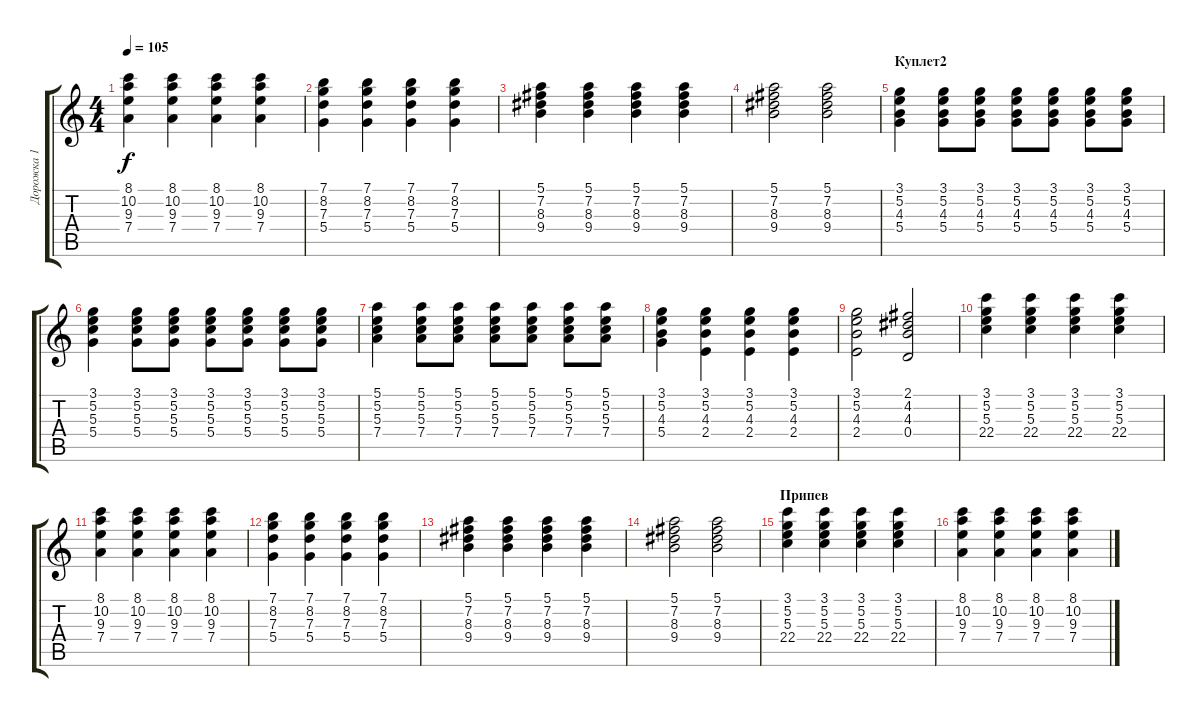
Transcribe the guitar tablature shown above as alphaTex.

\track ("Дорожка 1" "Дорожка 1") {instrument acousticguitarnylon}
\staff {score tabs}
\tuning (E4 B3 G3 D3 A2 E2) {hide}
\ts (4 4)
\tempo 105
\clef g2
\ks c
(8.1 10.2 9.3 7.4).4{dy f} (8.1 10.2 9.3 7.4).4 (8.1 10.2 9.3 7.4).4 (8.1 10.2 9.3 7.4).4 |
(7.1 8.2 7.3 5.4).4 (7.1 8.2 7.3 5.4).4 (7.1 8.2 7.3 5.4).4 (7.1 8.2 7.3 5.4).4 |
(5.1 7.2 8.3 9.4).4 (5.1 7.2 8.3 9.4).4 (5.1 7.2 8.3 9.4).4 (5.1 7.2 8.3 9.4).4 |
(5.1 7.2 8.3 9.4).2 (5.1 7.2 8.3 9.4).2 |
\section ("" "Куплет2")
(3.1 5.2 4.3 5.4).4 (3.1 5.2 4.3 5.4).8 (3.1 5.2 4.3 5.4).8 (3.1 5.2 4.3 5.4).8 (3.1 5.2 4.3 5.4).8 (3.1 5.2 4.3 5.4).8 (3.1 5.2 4.3 5.4).8 |
(3.1 5.2 5.3 5.4).4 (3.1 5.2 5.3 5.4).8 (3.1 5.2 5.3 5.4).8 (3.1 5.2 5.3 5.4).8 (3.1 5.2 5.3 5.4).8 (3.1 5.2 5.3 5.4).8 (3.1 5.2 5.3 5.4).8 |
(5.1 5.2 5.3 7.4).4 (5.1 5.2 5.3 7.4).8 (5.1 5.2 5.3 7.4).8 (5.1 5.2 5.3 7.4).8 (5.1 5.2 5.3 7.4).8 (5.1 5.2 5.3 7.4).8 (5.1 5.2 5.3 7.4).8 |
(3.1 5.2 4.3 5.4).4 (3.1 5.2 4.3 2.4).4 (3.1 5.2 4.3 2.4).4 (3.1 5.2 4.3 2.4).4 |
(3.1 5.2 4.3 2.4).2 (2.1 4.2 4.3 0.4).2 |
(3.1 5.2 5.3 22.4).4 (3.1 5.2 5.3 22.4).4 (3.1 5.2 5.3 22.4).4 (3.1 5.2 5.3 22.4).4 |
(8.1 10.2 9.3 7.4).4 (8.1 10.2 9.3 7.4).4 (8.1 10.2 9.3 7.4).4 (8.1 10.2 9.3 7.4).4 |
(7.1 8.2 7.3 5.4).4 (7.1 8.2 7.3 5.4).4 (7.1 8.2 7.3 5.4).4 (7.1 8.2 7.3 5.4).4 |
(5.1 7.2 8.3 9.4).4 (5.1 7.2 8.3 9.4).4 (5.1 7.2 8.3 9.4).4 (5.1 7.2 8.3 9.4).4 |
(5.1 7.2 8.3 9.4).2 (5.1 7.2 8.3 9.4).2 |
\section ("" "Припев")
(3.1 5.2 5.3 22.4).4 (3.1 5.2 5.3 22.4).4 (3.1 5.2 5.3 22.4).4 (3.1 5.2 5.3 22.4).4 |
(8.1 10.2 9.3 7.4).4 (8.1 10.2 9.3 7.4).4 (8.1 10.2 9.3 7.4).4 (8.1 10.2 9.3 7.4).4
